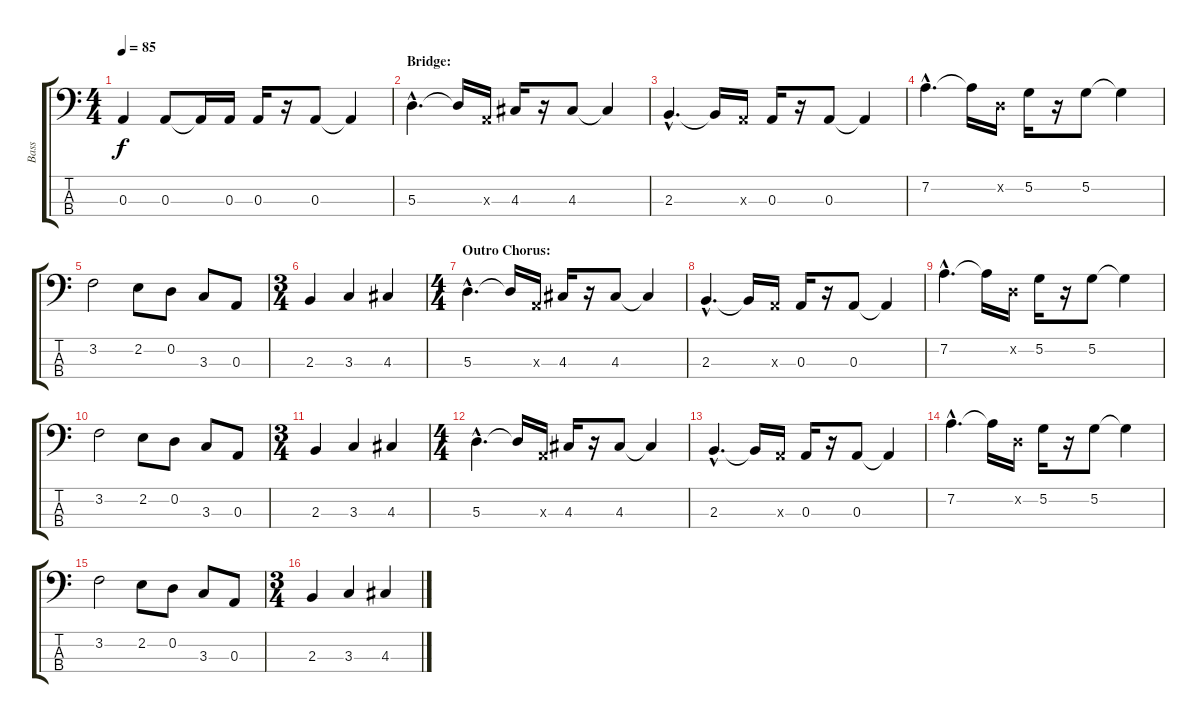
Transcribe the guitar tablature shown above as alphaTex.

\track ("Bass" "Bass") {instrument electricbasspick}
\staff {score tabs}
\tuning (G2 D2 A1 E1) {hide}
\ts (4 4)
\tempo 85
\clef f4
\ks c
0.3.4{dy f} 0.3.8 0.3{t}.16 0.3.16 0.3.16 r.16 0.3.8 0.3{t}.4 |
\section ("" "Bridge:")
5.3{hac}.4{d} 5.3{t}.16 0.3{x}.16 4.3.16 r.16 4.3.8 4.3{t}.4 |
2.3{hac}.4{d} 2.3{t}.16 0.3{x}.16 0.3.16 r.16 0.3.8 0.3{t}.4 |
7.2{hac}.4{d} 7.2{t}.16 0.2{x}.16 5.2.16 r.16 5.2.8 5.2{t}.4 |
3.2.2 2.2.8 0.2.8 3.3.8 0.3.8 |
\ts (3 4)
2.3.4 3.3.4 4.3.4 |
\ts (4 4)
\section ("" "Outro Chorus:")
5.3{hac}.4{d} 5.3{t}.16 0.3{x}.16 4.3.16 r.16 4.3.8 4.3{t}.4 |
2.3{hac}.4{d} 2.3{t}.16 0.3{x}.16 0.3.16 r.16 0.3.8 0.3{t}.4 |
7.2{hac}.4{d} 7.2{t}.16 0.2{x}.16 5.2.16 r.16 5.2.8 5.2{t}.4 |
3.2.2 2.2.8 0.2.8 3.3.8 0.3.8 |
\ts (3 4)
2.3.4 3.3.4 4.3.4 |
\ts (4 4)
5.3{hac}.4{d} 5.3{t}.16 0.3{x}.16 4.3.16 r.16 4.3.8 4.3{t}.4 |
2.3{hac}.4{d} 2.3{t}.16 0.3{x}.16 0.3.16 r.16 0.3.8 0.3{t}.4 |
7.2{hac}.4{d} 7.2{t}.16 0.2{x}.16 5.2.16 r.16 5.2.8 5.2{t}.4 |
3.2.2 2.2.8 0.2.8 3.3.8 0.3.8 |
\ts (3 4)
2.3.4 3.3.4 4.3.4
